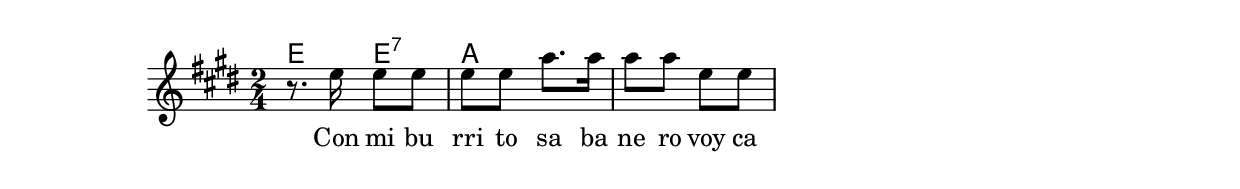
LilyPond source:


%
%	Burrito Sabanero, "@sgutierrez"
%

\version "2.12.2"

%{\header {
  title = \markup {
    \abs-fontsize #14 {
	\override #'(font-name . "Franklin Gothic Medium") { BURRITO SABANERO }
    }
  }
  subtitle = "Villancico Popular"
  composer = "Hugo Blanco"
%}

\score {
  <<
    \chords { 
       e e:7 a 
    }

    \relative e'' { 
      \key e \major
      \time 2/4
      r8. e16 e8 e e e a8. a16 a8 a e e
    }

    \addlyrics{
      Con mi bu rri to sa ba ne ro voy ca mino de Belén.
    }
  >>

\layout {}

\midi {}
}